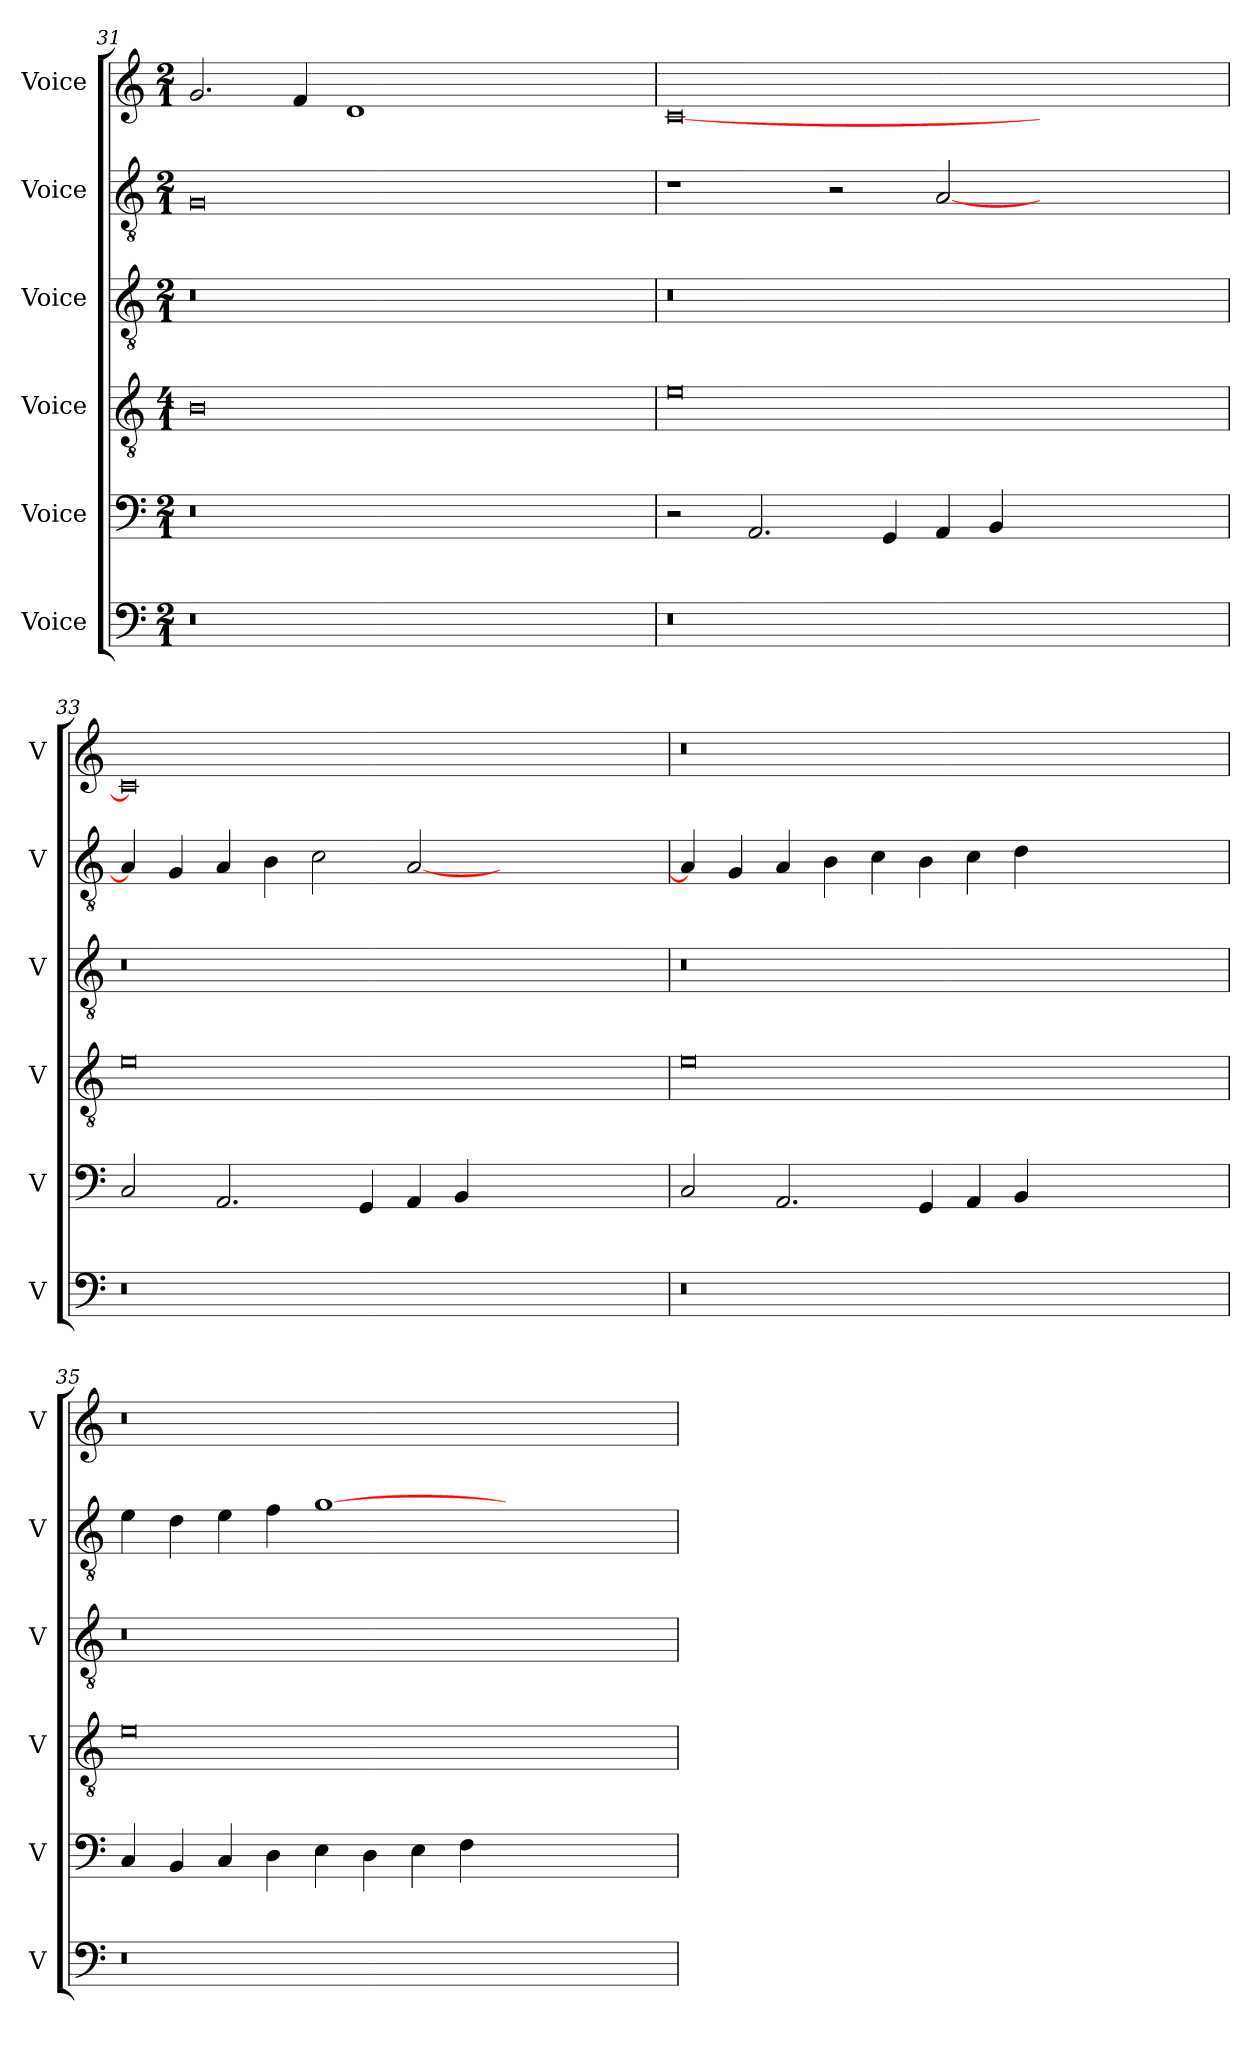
**kern	**kern	**kern	**kern	**kern	**kern
*part6	*part5	*part4	*part3	*part2	*part1
*staff6	*staff5	*staff4	*staff3	*staff2	*staff1
*I"Voice	*I"Voice	*I"Voice	*I"Voice	*I"Voice	*I"Voice
*I'V	*I'V	*I'V	*I'V	*I'V	*I'V
*clefF4	*clefF4	*clefGv2	*clefGv2	*clefGv2	*clefG2
*k[]	*k[]	*k[]	*k[]	*k[]	*k[]
*M2/1	*M2/1	*M4/1	*M2/1	*M2/1	*M2/1
=31	=31	=31	=31	=31	=31
0r	0r	0B	0r	0G	2.g/
.	.	.	.	.	4f/
.	.	.	.	.	1d
0ryy	0ryy	0ryy	0ryy	0ryy	0ryy
=32	=32	=32	=32	=32	=32
0r	2r	0e	0r	1r	[0c
.	2.AA/	.	.	.	.
.	.	.	.	2r	.
.	4GG/	.	.	.	.
.	4AA/	.	.	[2A/	.
.	4BB/	.	.	.	.
0ryy	0ryy	0ryy	0ryy	0ryy	0ryy
!!LO:LB:g=z
=33	=33	=33	=33	=33	=33
0r	2C/	0e	0r	4A/]	0c]
.	.	.	.	4G/	.
.	2.AA/	.	.	4A/	.
.	.	.	.	4B\	.
.	.	.	.	2c\	.
.	4GG/	.	.	.	.
.	4AA/	.	.	[2A/	.
.	4BB/	.	.	.	.
0ryy	0ryy	0ryy	0ryy	0ryy	0ryy
=34	=34	=34	=34	=34	=34
0r	2C/	0e	0r	4A/]	0r
.	.	.	.	4G/	.
.	2.AA/	.	.	4A/	.
.	.	.	.	4B\	.
.	.	.	.	4c\	.
.	4GG/	.	.	4B\	.
.	4AA/	.	.	4c\	.
.	4BB/	.	.	4d\	.
0ryy	0ryy	0ryy	0ryy	0ryy	0ryy
=35	=35	=35	=35	=35	=35
0r	4C/	0e	0r	4e\	0r
.	4BB/	.	.	4d\	.
.	4C/	.	.	4e\	.
.	4D\	.	.	4f\	.
.	4E\	.	.	[1g	.
.	4D\	.	.	.	.
.	4E\	.	.	.	.
.	4F\	.	.	.	.
0ryy	0ryy	0ryy	0ryy	0ryy	0ryy
=	=	=	=	=	=
*-	*-	*-	*-	*-	*-
